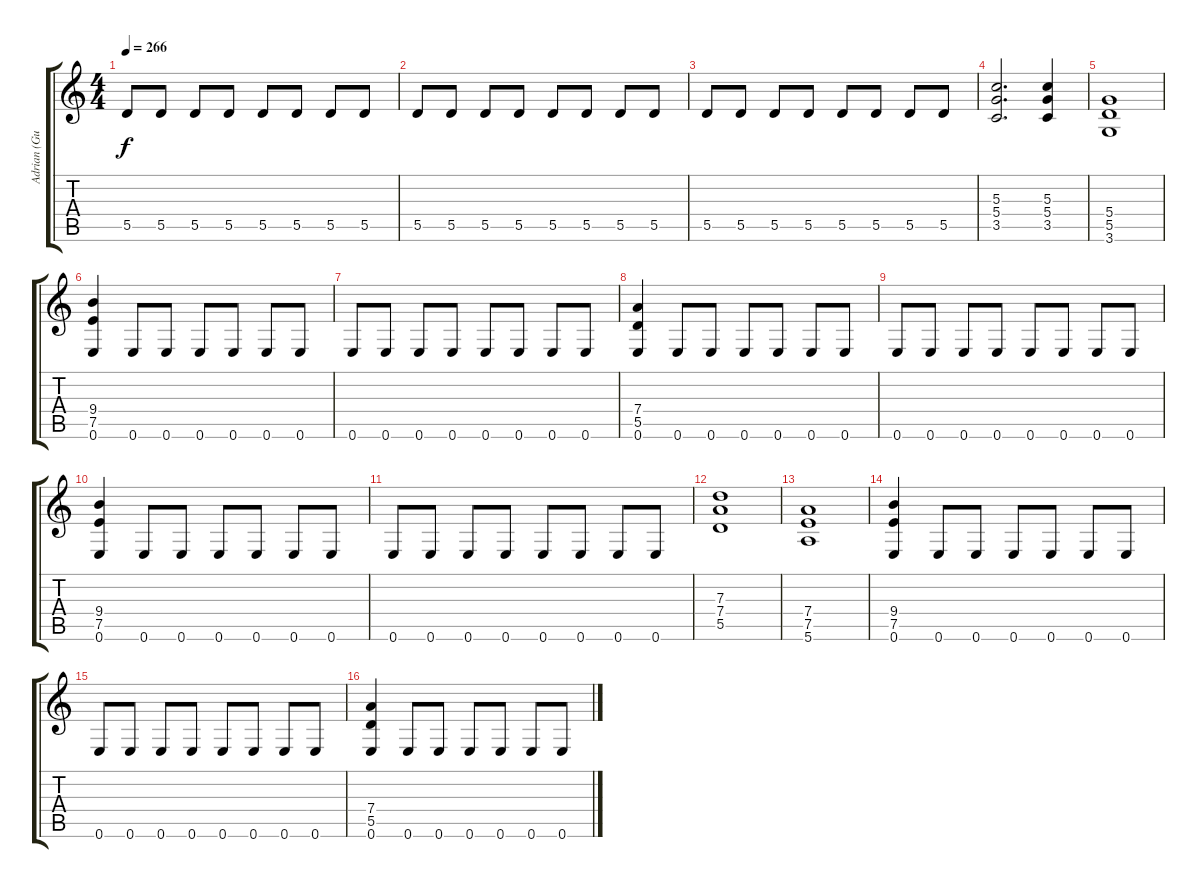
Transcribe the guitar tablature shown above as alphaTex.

\track ("Adrian (Guitar 2)" "Adrian (Gu") {instrument distortionguitar}
\staff {score tabs}
\tuning (E4 B3 G3 D3 A2 E2) {hide}
\ts (4 4)
\tempo 266
\clef g2
\ks c
5.5.8{dy f} 5.5.8 5.5.8 5.5.8 5.5.8 5.5.8 5.5.8 5.5.8 |
5.5.8 5.5.8 5.5.8 5.5.8 5.5.8 5.5.8 5.5.8 5.5.8 |
5.5.8 5.5.8 5.5.8 5.5.8 5.5.8 5.5.8 5.5.8 5.5.8 |
(5.3 5.4 3.5).2{d} (5.3 5.4 3.5).4 |
(5.4 5.5 3.6).1 |
(9.4 7.5 0.6).4 0.6.8 0.6.8 0.6.8 0.6.8 0.6.8 0.6.8 |
0.6.8 0.6.8 0.6.8 0.6.8 0.6.8 0.6.8 0.6.8 0.6.8 |
(7.4 5.5 0.6).4 0.6.8 0.6.8 0.6.8 0.6.8 0.6.8 0.6.8 |
0.6.8 0.6.8 0.6.8 0.6.8 0.6.8 0.6.8 0.6.8 0.6.8 |
(9.4 7.5 0.6).4 0.6.8 0.6.8 0.6.8 0.6.8 0.6.8 0.6.8 |
0.6.8 0.6.8 0.6.8 0.6.8 0.6.8 0.6.8 0.6.8 0.6.8 |
(7.3 7.4 5.5).1 |
(7.4 7.5 5.6).1 |
(9.4 7.5 0.6).4 0.6.8 0.6.8 0.6.8 0.6.8 0.6.8 0.6.8 |
0.6.8 0.6.8 0.6.8 0.6.8 0.6.8 0.6.8 0.6.8 0.6.8 |
(7.4 5.5 0.6).4 0.6.8 0.6.8 0.6.8 0.6.8 0.6.8 0.6.8
